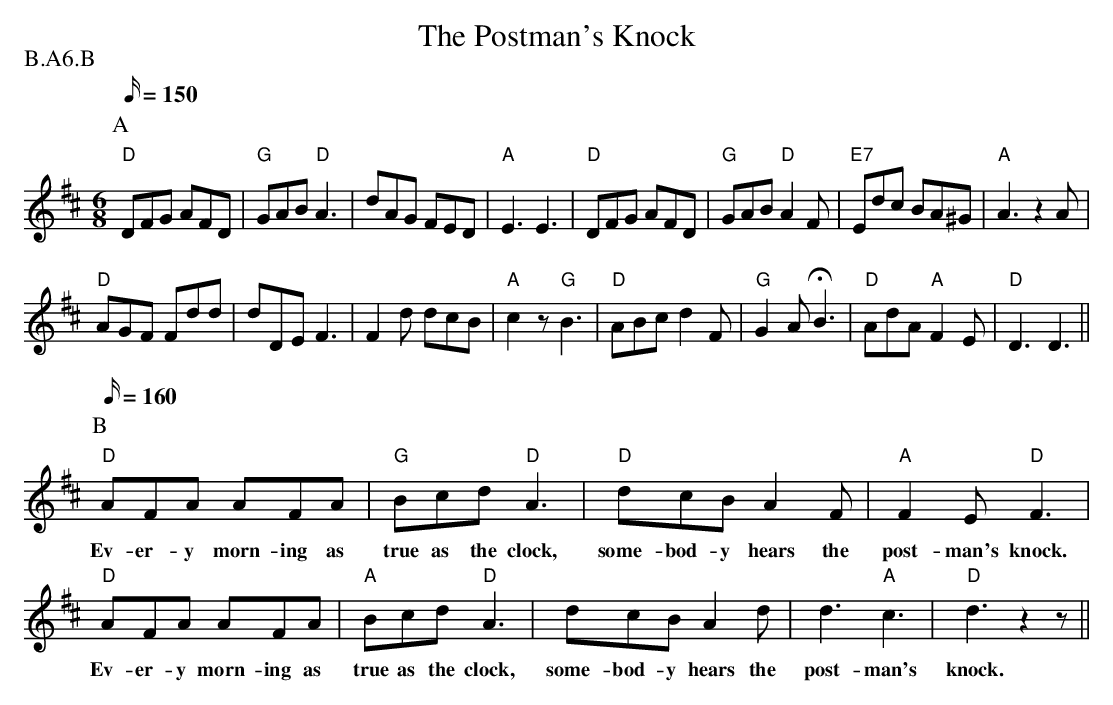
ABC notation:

X:1
T:Postman's Knock, The
M:6/8
P:B.A6.B
L:1/16
K:D
Q:150
P:A
"D" D2F2G2 A2F2D2 | "G" G2A2B2 "D" A6 | d2A2G2 F2E2D2 |\
"A" E6 E6 | "D" D2F2G2 A2F2D2 |\
"G" G2A2B2 "D" A4 F2 | "E7" E2d2c2 B2A2^G2 | "A" A6 z4 A2 |
"D" A2G2F2 F2d2d2 | d2D2E2 F6 |\
F4 d2 d2c2B2 | "A" c4 z2 "G" B6 | "D" A2B2c2 d4 F2 |\
"G" G4 A2 !fermata!B6 | "D" A2d2A2 "A" F4 E2 | "D" D6 D6 ||
Q:160
P:B
"D" A2F2A2  A2F2A2 | "G" B2c2d2  "D" A6 |\
w: Ev-er-y morn-ing as true as the clock,
"D" d2c2B2     A4    F2   | "A" F4 E2  "D" F6 |
w: some-bod-y hears the    post-man's  knock.
"D" A2F2A2  A2F2A2| "A" B2c2d2  "D" A6    |\
w: Ev-er-y morn-ing as true as the clock,
    d2c2B2    A4    d2   |  d6     "A" c6 | "D" d6     z4 z2 ||
w: some-bod-y hears the    post-       man's   knock.
